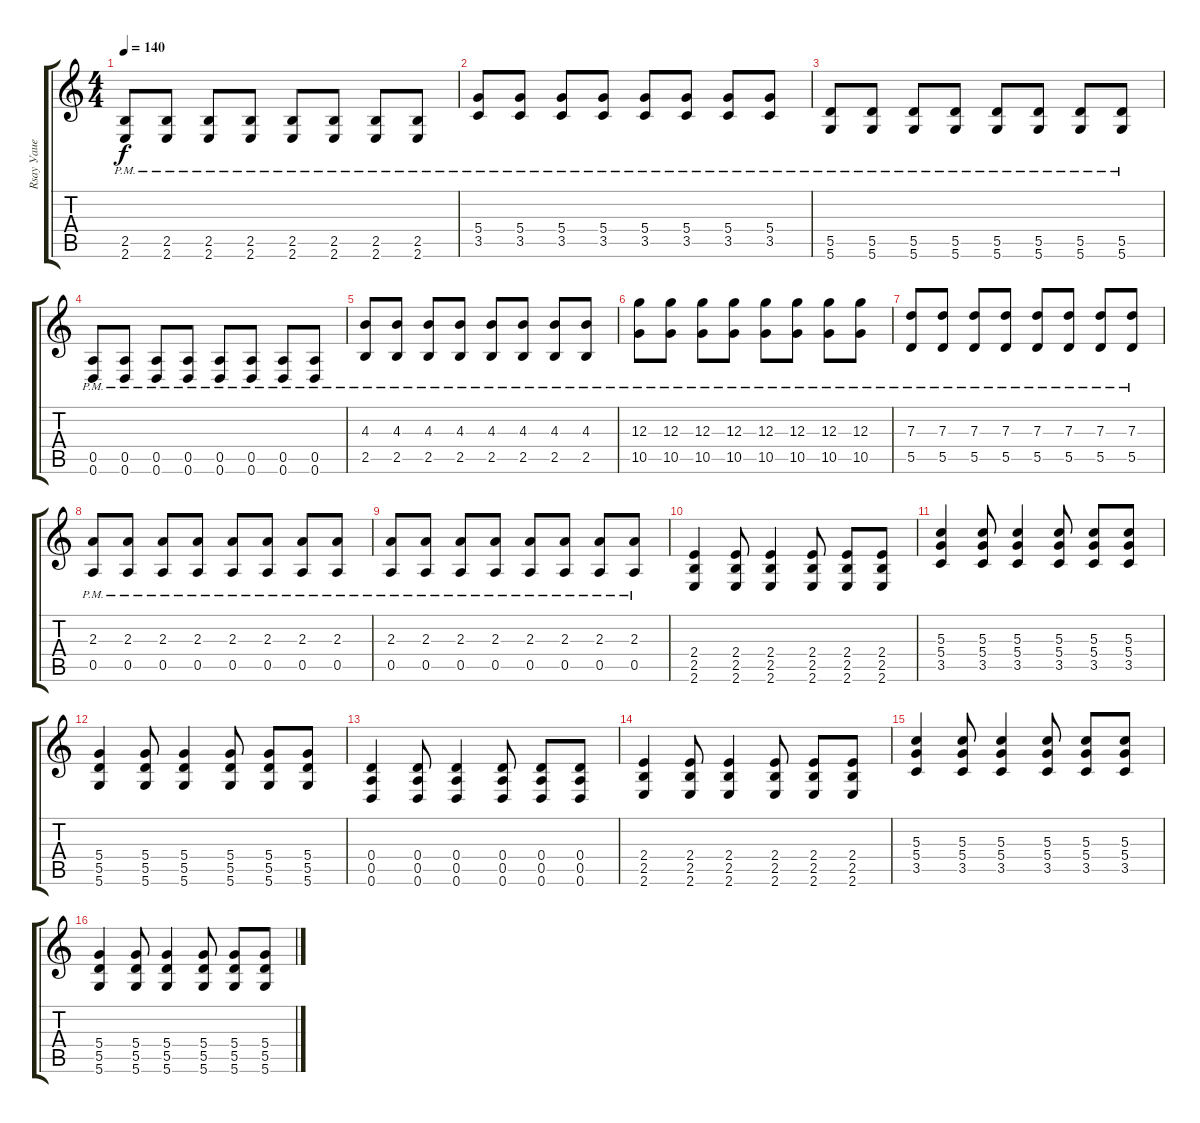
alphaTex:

\track ("Rsay Уаие" "Rsay Уаие") {instrument distortionguitar}
\staff {score tabs}
\tuning (E4 B3 G3 D3 A2 D2) {hide}
\ts (4 4)
\tempo 140
\clef g2
\ks c
(2.5{pm} 2.6{pm}).8{dy f} (2.5{pm} 2.6{pm}).8 (2.5{pm} 2.6{pm}).8 (2.5{pm} 2.6{pm}).8 (2.5{pm} 2.6{pm}).8 (2.5{pm} 2.6{pm}).8 (2.5{pm} 2.6{pm}).8 (2.5{pm} 2.6{pm}).8 |
(5.4{pm} 3.5{pm}).8 (5.4{pm} 3.5{pm}).8 (5.4{pm} 3.5{pm}).8 (5.4{pm} 3.5{pm}).8 (5.4{pm} 3.5{pm}).8 (5.4{pm} 3.5{pm}).8 (5.4{pm} 3.5{pm}).8 (5.4{pm} 3.5{pm}).8 |
(5.5{pm} 5.6{pm}).8 (5.5{pm} 5.6{pm}).8 (5.5{pm} 5.6{pm}).8 (5.5{pm} 5.6{pm}).8 (5.5{pm} 5.6{pm}).8 (5.5{pm} 5.6{pm}).8 (5.5{pm} 5.6{pm}).8 (5.5{pm} 5.6{pm}).8 |
(0.5{pm} 0.6{pm}).8 (0.5{pm} 0.6{pm}).8 (0.5{pm} 0.6{pm}).8 (0.5{pm} 0.6{pm}).8 (0.5{pm} 0.6{pm}).8 (0.5{pm} 0.6{pm}).8 (0.5{pm} 0.6{pm}).8 (0.5{pm} 0.6{pm}).8 |
(4.3{pm} 2.5{pm}).8 (4.3{pm} 2.5{pm}).8 (4.3{pm} 2.5{pm}).8 (4.3{pm} 2.5{pm}).8 (4.3{pm} 2.5{pm}).8 (4.3{pm} 2.5{pm}).8 (4.3{pm} 2.5{pm}).8 (4.3{pm} 2.5{pm}).8 |
(12.3{pm} 10.5{pm}).8 (12.3{pm} 10.5{pm}).8 (12.3{pm} 10.5{pm}).8 (12.3{pm} 10.5{pm}).8 (12.3{pm} 10.5{pm}).8 (12.3{pm} 10.5{pm}).8 (12.3{pm} 10.5{pm}).8 (12.3{pm} 10.5{pm}).8 |
(7.3{pm} 5.5{pm}).8 (7.3{pm} 5.5{pm}).8 (7.3{pm} 5.5{pm}).8 (7.3{pm} 5.5{pm}).8 (7.3{pm} 5.5{pm}).8 (7.3{pm} 5.5{pm}).8 (7.3{pm} 5.5{pm}).8 (7.3{pm} 5.5{pm}).8 |
(2.3{pm} 0.5{pm}).8 (2.3{pm} 0.5{pm}).8 (2.3{pm} 0.5{pm}).8 (2.3{pm} 0.5{pm}).8 (2.3{pm} 0.5{pm}).8 (2.3{pm} 0.5{pm}).8 (2.3{pm} 0.5{pm}).8 (2.3{pm} 0.5{pm}).8 |
(2.3{pm} 0.5{pm}).8 (2.3{pm} 0.5{pm}).8 (2.3{pm} 0.5{pm}).8 (2.3{pm} 0.5{pm}).8 (2.3{pm} 0.5{pm}).8 (2.3{pm} 0.5{pm}).8 (2.3{pm} 0.5{pm}).8 (2.3{pm} 0.5{pm}).8 |
(2.4 2.5 2.6).4 (2.4 2.5 2.6).8 (2.4 2.5 2.6).4 (2.4 2.5 2.6).8 (2.4 2.5 2.6).8 (2.4 2.5 2.6).8 |
(5.3 5.4 3.5).4 (5.3 5.4 3.5).8 (5.3 5.4 3.5).4 (5.3 5.4 3.5).8 (5.3 5.4 3.5).8 (5.3 5.4 3.5).8 |
(5.4 5.5 5.6).4 (5.4 5.5 5.6).8 (5.4 5.5 5.6).4 (5.4 5.5 5.6).8 (5.4 5.5 5.6).8 (5.4 5.5 5.6).8 |
(0.4 0.5 0.6).4 (0.4 0.5 0.6).8 (0.4 0.5 0.6).4 (0.4 0.5 0.6).8 (0.4 0.5 0.6).8 (0.4 0.5 0.6).8 |
(2.4 2.5 2.6).4 (2.4 2.5 2.6).8 (2.4 2.5 2.6).4 (2.4 2.5 2.6).8 (2.4 2.5 2.6).8 (2.4 2.5 2.6).8 |
(5.3 5.4 3.5).4 (5.3 5.4 3.5).8 (5.3 5.4 3.5).4 (5.3 5.4 3.5).8 (5.3 5.4 3.5).8 (5.3 5.4 3.5).8 |
(5.4 5.5 5.6).4 (5.4 5.5 5.6).8 (5.4 5.5 5.6).4 (5.4 5.5 5.6).8 (5.4 5.5 5.6).8 (5.4 5.5 5.6).8
